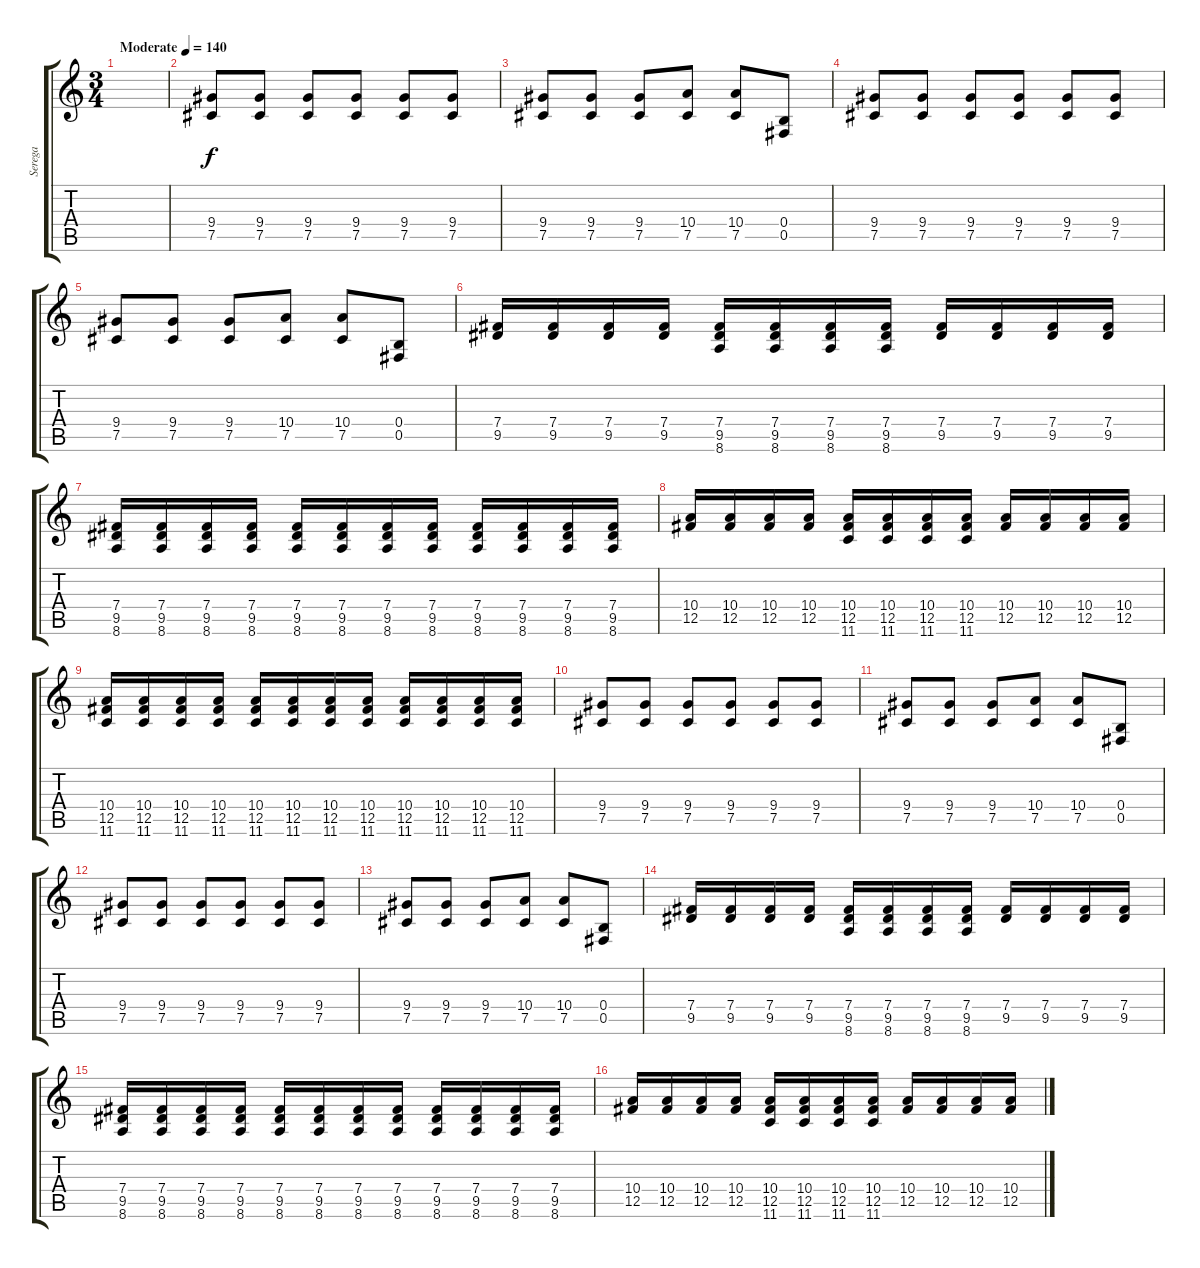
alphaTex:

\track ("Serega" "Serega") {instrument distortionguitar}
\staff {score tabs}
\tuning (Db4 Ab3 E3 B2 Gb2 Db2) {hide}
\ts (3 4)
\tempo (140 "Moderate")
\clef g2
\ks c
|
(9.4 7.5).8 (9.4 7.5).8 (9.4 7.5).8 (9.4 7.5).8 (9.4 7.5).8 (9.4 7.5).8 |
(9.4 7.5).8 (9.4 7.5).8 (9.4 7.5).8 (10.4 7.5).8 (10.4 7.5).8 (0.4 0.5).8 |
(9.4 7.5).8 (9.4 7.5).8 (9.4 7.5).8 (9.4 7.5).8 (9.4 7.5).8 (9.4 7.5).8 |
(9.4 7.5).8 (9.4 7.5).8 (9.4 7.5).8 (10.4 7.5).8 (10.4 7.5).8 (0.4 0.5).8 |
(7.4 9.5).16 (7.4 9.5).16 (7.4 9.5).16 (7.4 9.5).16 (7.4 9.5 8.6).16 (7.4 9.5 8.6).16 (7.4 9.5 8.6).16 (7.4 9.5 8.6).16 (7.4 9.5).16 (7.4 9.5).16 (7.4 9.5).16 (7.4 9.5).16 |
(7.4 9.5 8.6).16 (7.4 9.5 8.6).16 (7.4 9.5 8.6).16 (7.4 9.5 8.6).16 (7.4 9.5 8.6).16 (7.4 9.5 8.6).16 (7.4 9.5 8.6).16 (7.4 9.5 8.6).16 (7.4 9.5 8.6).16 (7.4 9.5 8.6).16 (7.4 9.5 8.6).16 (7.4 9.5 8.6).16 |
(10.4 12.5).16 (10.4 12.5).16 (10.4 12.5).16 (10.4 12.5).16 (10.4 12.5 11.6).16 (10.4 12.5 11.6).16 (10.4 12.5 11.6).16 (10.4 12.5 11.6).16 (10.4 12.5).16 (10.4 12.5).16 (10.4 12.5).16 (10.4 12.5).16 |
(10.4 12.5 11.6).16 (10.4 12.5 11.6).16 (10.4 12.5 11.6).16 (10.4 12.5 11.6).16 (10.4 12.5 11.6).16 (10.4 12.5 11.6).16 (10.4 12.5 11.6).16 (10.4 12.5 11.6).16 (10.4 12.5 11.6).16 (10.4 12.5 11.6).16 (10.4 12.5 11.6).16 (10.4 12.5 11.6).16 |
(9.4 7.5).8 (9.4 7.5).8 (9.4 7.5).8 (9.4 7.5).8 (9.4 7.5).8 (9.4 7.5).8 |
(9.4 7.5).8 (9.4 7.5).8 (9.4 7.5).8 (10.4 7.5).8 (10.4 7.5).8 (0.4 0.5).8 |
(9.4 7.5).8 (9.4 7.5).8 (9.4 7.5).8 (9.4 7.5).8 (9.4 7.5).8 (9.4 7.5).8 |
(9.4 7.5).8 (9.4 7.5).8 (9.4 7.5).8 (10.4 7.5).8 (10.4 7.5).8 (0.4 0.5).8 |
(7.4 9.5).16 (7.4 9.5).16 (7.4 9.5).16 (7.4 9.5).16 (7.4 9.5 8.6).16 (7.4 9.5 8.6).16 (7.4 9.5 8.6).16 (7.4 9.5 8.6).16 (7.4 9.5).16 (7.4 9.5).16 (7.4 9.5).16 (7.4 9.5).16 |
(7.4 9.5 8.6).16 (7.4 9.5 8.6).16 (7.4 9.5 8.6).16 (7.4 9.5 8.6).16 (7.4 9.5 8.6).16 (7.4 9.5 8.6).16 (7.4 9.5 8.6).16 (7.4 9.5 8.6).16 (7.4 9.5 8.6).16 (7.4 9.5 8.6).16 (7.4 9.5 8.6).16 (7.4 9.5 8.6).16 |
(10.4 12.5).16 (10.4 12.5).16 (10.4 12.5).16 (10.4 12.5).16 (10.4 12.5 11.6).16 (10.4 12.5 11.6).16 (10.4 12.5 11.6).16 (10.4 12.5 11.6).16 (10.4 12.5).16 (10.4 12.5).16 (10.4 12.5).16 (10.4 12.5).16
